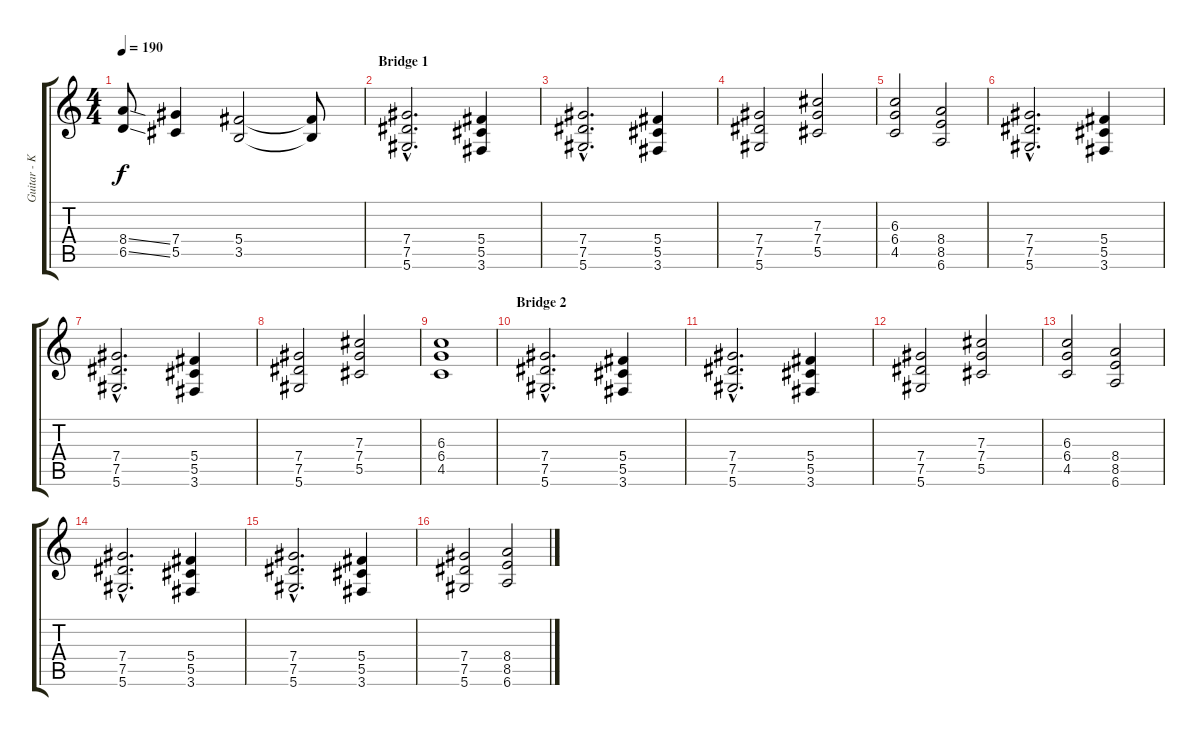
\track ("Guitar - Kai Hansen" "Guitar - K") {instrument distortionguitar}
\staff {score tabs}
\tuning (Eb4 Bb3 Gb3 Db3 Ab2 Eb2) {hide}
\ts (4 4)
\tempo 190
\clef g2
\ks c
(8.4{ss} 6.5{ss}).8{dy f} (7.4 5.5).4 (5.4 3.5).2 (5.4{t} 3.5{t}).8 |
\section ("" "Bridge 1")
(7.4{hac} 7.5{hac} 5.6{hac}).2{d} (5.4 5.5 3.6).4 |
(7.4{hac} 7.5{hac} 5.6{hac}).2{d} (5.4 5.5 3.6).4 |
(7.4 7.5 5.6).2 (7.3 7.4 5.5).2 |
(6.3 6.4 4.5).2 (8.4 8.5 6.6).2 |
(7.4{hac} 7.5{hac} 5.6{hac}).2{d} (5.4 5.5 3.6).4 |
(7.4{hac} 7.5{hac} 5.6{hac}).2{d} (5.4 5.5 3.6).4 |
(7.4 7.5 5.6).2 (7.3 7.4 5.5).2 |
(6.3 6.4 4.5).1 |
\section ("" "Bridge 2")
(7.4{hac} 7.5{hac} 5.6{hac}).2{d} (5.4 5.5 3.6).4 |
(7.4{hac} 7.5{hac} 5.6{hac}).2{d} (5.4 5.5 3.6).4 |
(7.4 7.5 5.6).2 (7.3 7.4 5.5).2 |
(6.3 6.4 4.5).2 (8.4 8.5 6.6).2 |
(7.4{hac} 7.5{hac} 5.6{hac}).2{d} (5.4 5.5 3.6).4 |
(7.4{hac} 7.5{hac} 5.6{hac}).2{d} (5.4 5.5 3.6).4 |
(7.4 7.5 5.6).2 (8.4 8.5 6.6).2
